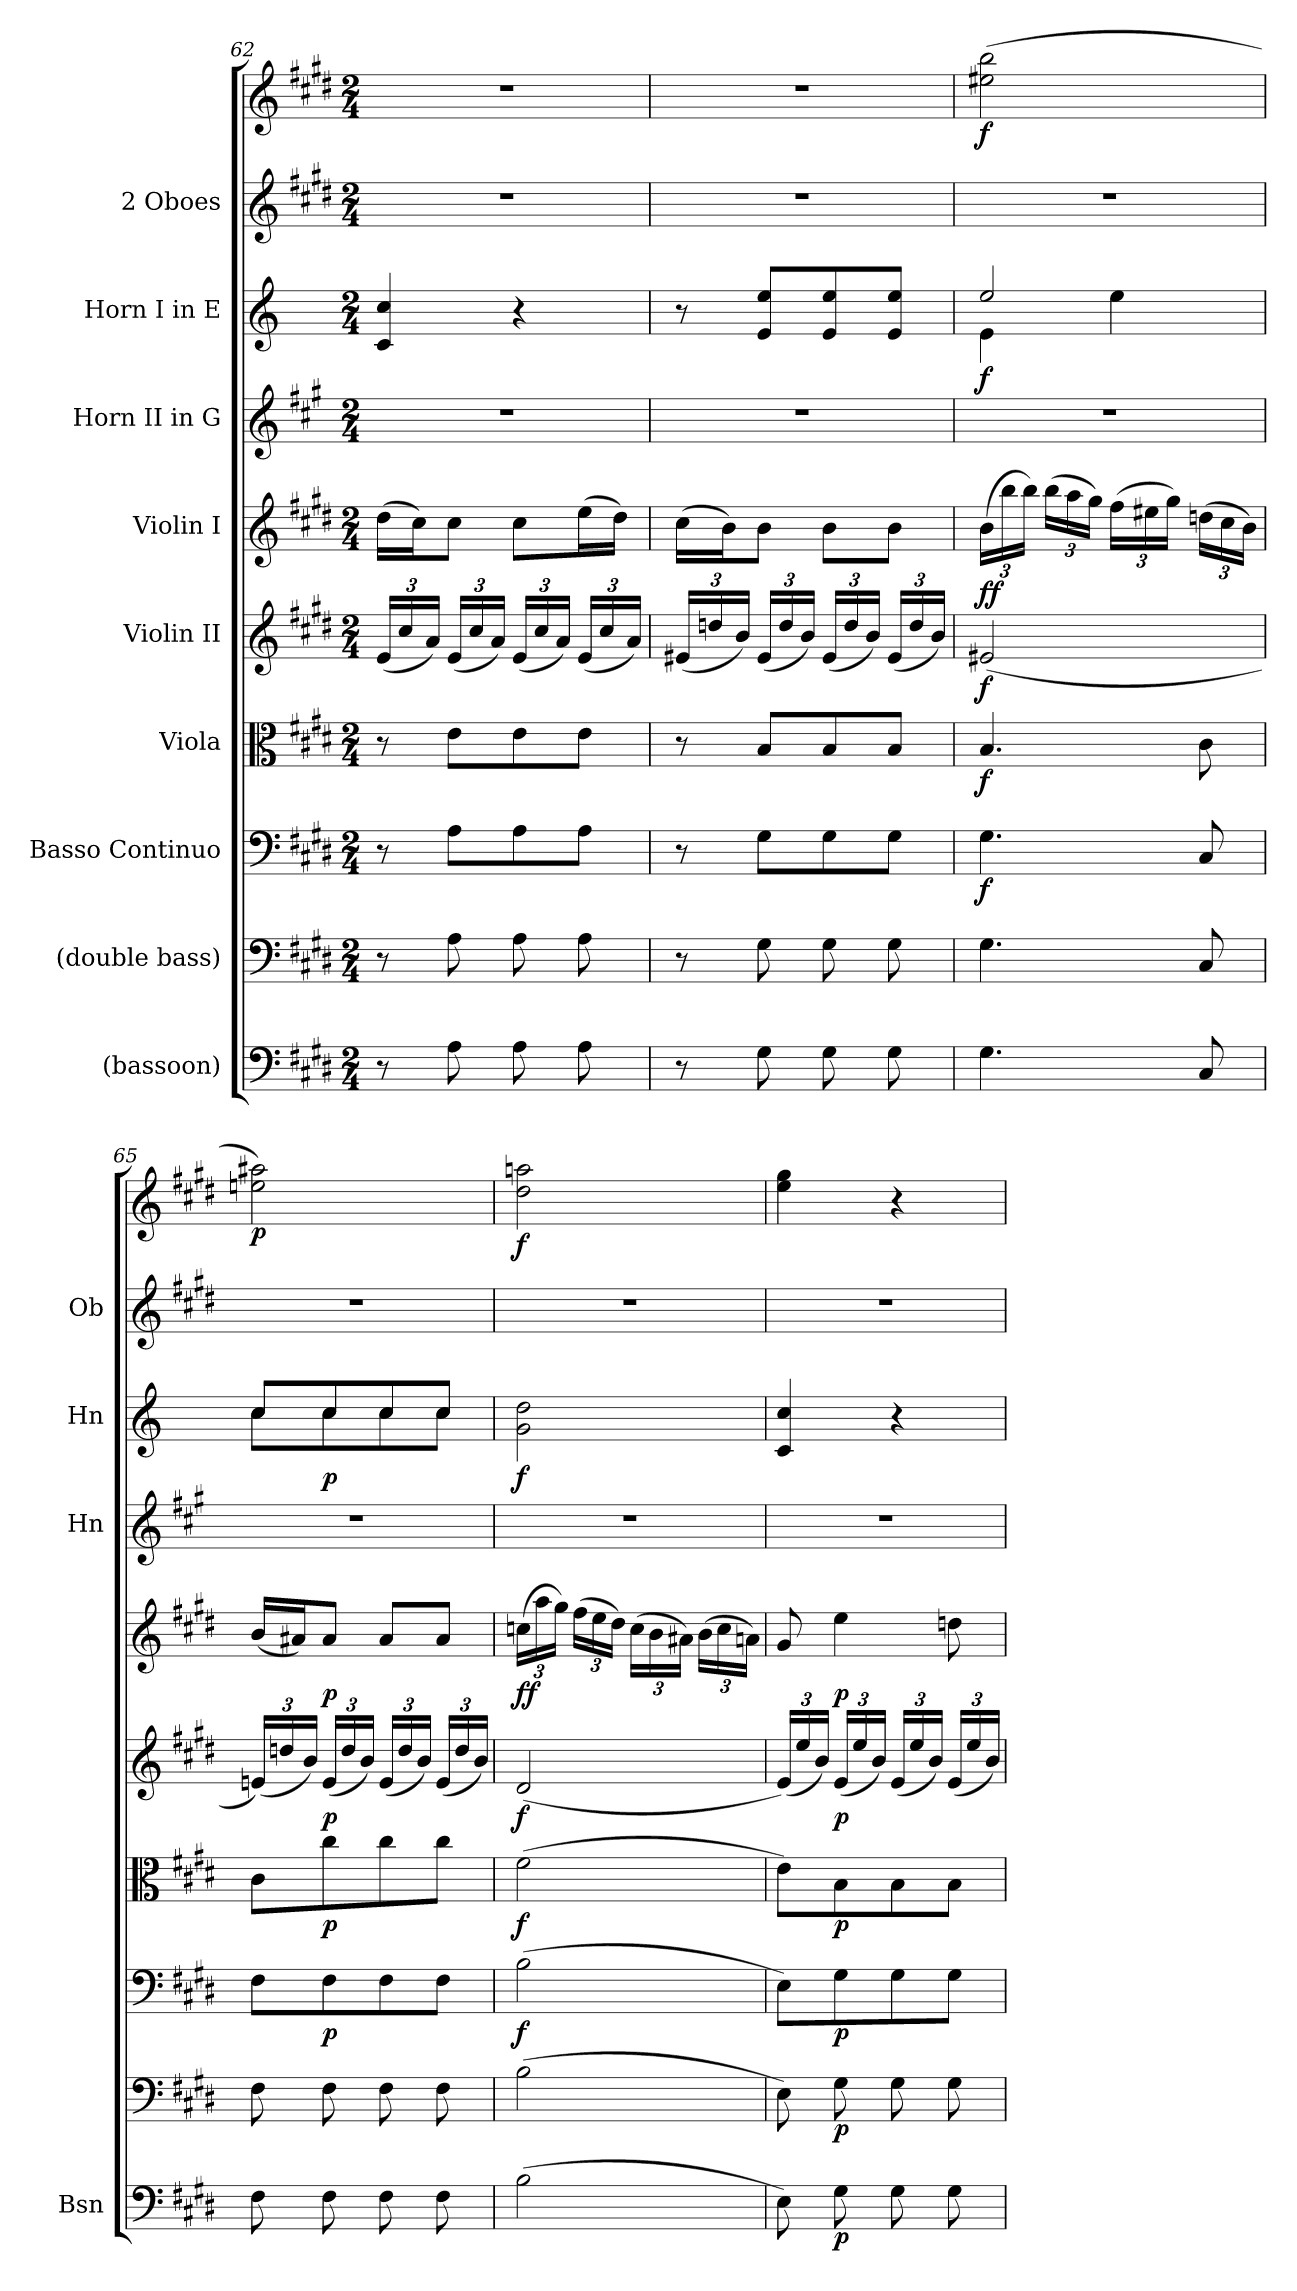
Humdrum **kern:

**kern	**dynam	**kern	**dynam	**kern	**dynam	**kern	**dynam	**kern	**dynam	**kern	**dynam	**kern	**kern	**dynam	**kern	**kern	**dynam
*part9	*part9	*part8	*part8	*part7	*part7	*part6	*part6	*part5	*part5	*part4	*part4	*part3	*part2	*part2	*part1	*part1	*part1
*staff10	*staff10	*staff9	*staff9	*staff8	*staff8	*staff7	*staff7	*staff6	*staff6	*staff5	*staff5	*staff4	*staff3	*staff3	*staff2	*staff1	*staff1/2
*I"(bassoon)	*	*I"(double bass)	*	*I"Basso Continuo	*	*I"Viola	*	*I"Violin II	*	*I"Violin I	*	*I"Horn II in G	*I"Horn I in E	*	*I"2 Oboes	*	*
*I'Bsn	*	*	*	*	*	*	*	*	*	*	*	*I'Hn	*I'Hn	*	*I'Ob	*	*
!!LO:PB:g=z
*clefF4	*	*clefF4	*	*clefF4	*	*clefC3	*	*clefG2	*	*clefG2	*	*clefG2	*clefG2	*	*clefG2	*clefG2	*
*	*	*ITrd7c12	*	*	*	*	*	*	*	*	*	*ITrd3c5	*ITrd5c8	*	*	*	*
*k[f#c#g#d#]	*	*k[f#c#g#d#]	*	*k[f#c#g#d#]	*	*k[f#c#g#d#]	*	*k[f#c#g#d#]	*	*k[f#c#g#d#]	*	*k[f#c#g#d#]	*k[f#c#g#d#]	*	*k[f#c#g#d#]	*k[f#c#g#d#]	*
*M2/4	*	*M2/4	*	*M2/4	*	*M2/4	*	*M2/4	*	*M2/4	*	*M2/4	*M2/4	*	*M2/4	*M2/4	*
*	*	*	*	*	*	*	*	*Xbrackettup	*	*	*	*	*	*	*	*	*
=62	=62	=62	=62	=62	=62	=62	=62	=62	=62	=62	=62	=62	=62	=62	=62	=62	=62
8r	.	8r	.	8r	.	8r	.	(<24e/LL	.	(>16dd#\LL	.	2r	4E/ 4e/	.	2r	2r	.
.	.	.	.	.	.	.	.	24cc#/	.	.	.	.	.	.	.	.	.
.	.	.	.	.	.	.	.	.	.	16cc#\J)	.	.	.	.	.	.	.
.	.	.	.	.	.	.	.	24a/JJ)	.	.	.	.	.	.	.	.	.
8A\	.	8AA\	.	8A\L	.	8e\L	.	(<24e/LL	.	8cc#\J	.	.	.	.	.	.	.
.	.	.	.	.	.	.	.	24cc#/	.	.	.	.	.	.	.	.	.
.	.	.	.	.	.	.	.	24a/JJ)	.	.	.	.	.	.	.	.	.
8A\	.	8AA\	.	8A\	.	8e\	.	(<24e/LL	.	8cc#\L	.	.	4r	.	.	.	.
.	.	.	.	.	.	.	.	24cc#/	.	.	.	.	.	.	.	.	.
.	.	.	.	.	.	.	.	24a/JJ)	.	.	.	.	.	.	.	.	.
8A\	.	8AA\	.	8A\J	.	8e\J	.	(<24e/LL	.	(>16ee\L	.	.	.	.	.	.	.
.	.	.	.	.	.	.	.	24cc#/	.	.	.	.	.	.	.	.	.
.	.	.	.	.	.	.	.	.	.	16dd#\JJ)	.	.	.	.	.	.	.
.	.	.	.	.	.	.	.	24a/JJ)	.	.	.	.	.	.	.	.	.
=63	=63	=63	=63	=63	=63	=63	=63	=63	=63	=63	=63	=63	=63	=63	=63	=63	=63
8r	.	8r	.	8r	.	8r	.	(<24e#X/LL	.	(>16cc#\LL	.	2r	8r	.	2r	2r	.
.	.	.	.	.	.	.	.	24ddn/	.	.	.	.	.	.	.	.	.
.	.	.	.	.	.	.	.	.	.	16b\J)	.	.	.	.	.	.	.
.	.	.	.	.	.	.	.	24b/JJ)	.	.	.	.	.	.	.	.	.
8G#\	.	8GG#\	.	8G#\L	.	8B/L	.	(<24e#/LL	.	8b\J	.	.	8G#/ 8g#/L	.	.	.	.
.	.	.	.	.	.	.	.	24dd/	.	.	.	.	.	.	.	.	.
.	.	.	.	.	.	.	.	24b/JJ)	.	.	.	.	.	.	.	.	.
8G#\	.	8GG#\	.	8G#\	.	8B/	.	(<24e#/LL	.	8b\L	.	.	8G#/ 8g#/	.	.	.	.
.	.	.	.	.	.	.	.	24dd/	.	.	.	.	.	.	.	.	.
.	.	.	.	.	.	.	.	24b/JJ)	.	.	.	.	.	.	.	.	.
8G#\	.	8GG#\	.	8G#\J	.	8B/J	.	(<24e#/LL	.	8b\J	.	.	8G#/ 8g#/J	.	.	.	.
.	.	.	.	.	.	.	.	24dd/	.	.	.	.	.	.	.	.	.
.	.	.	.	.	.	.	.	24b/JJ)	.	.	.	.	.	.	.	.	.
=64	=64	=64	=64	=64	=64	=64	=64	=64	=64	=64	=64	=64	=64	=64	=64	=64	=64
*	*	*	*	*	*	*	*	*	*	*Xbrackettup	*	*	*	*	*	*	*
*	*	*	*	*	*	*	*	*	*	*	*	*	*^	*	*	*	*
!	!	!	!	!	!LO:DY:b	!	!LO:DY:b	!	!LO:DY:b	!	!LO:DY:b	!	!	!	!LO:DY:b	!	!	!LO:DY:b
4.G#\	.	4.GG#\	.	4.G#\	f	4.B/	f	(<2e#X/	f	(>24b\LL	ff	2r	2g#/	4G#\	f	2r	(>2ee#X\ 2bb\	f
.	.	.	.	.	.	.	.	.	.	24bb\	.	.	.	.	.	.	.	.
.	.	.	.	.	.	.	.	.	.	24bb\JJ)	.	.	.	.	.	.	.	.
.	.	.	.	.	.	.	.	.	.	(>24bb\LL	.	.	.	.	.	.	.	.
.	.	.	.	.	.	.	.	.	.	24aa\	.	.	.	.	.	.	.	.
.	.	.	.	.	.	.	.	.	.	24gg#\JJ)	.	.	.	.	.	.	.	.
.	.	.	.	.	.	.	.	.	.	(>24ff#\LL	.	.	.	4g#\	.	.	.	.
.	.	.	.	.	.	.	.	.	.	24ee#X\	.	.	.	.	.	.	.	.
.	.	.	.	.	.	.	.	.	.	24gg#\JJ)	.	.	.	.	.	.	.	.
8C#/	.	8CC#/	.	8C#/	.	8c#\	.	.	.	(>24ddn\LL	.	.	.	.	.	.	.	.
.	.	.	.	.	.	.	.	.	.	24cc#\	.	.	.	.	.	.	.	.
.	.	.	.	.	.	.	.	.	.	24b\JJ)	.	.	.	.	.	.	.	.
=65	=65	=65	=65	=65	=65	=65	=65	=65	=65	=65	=65	=65	=65	=65	=65	=65	=65	=65
!	!	!	!	!	!	!	!	!	!	!	!	!	!	!	!	!	!	!LO:DY:b
8F#\	.	8FF#\	.	8F#\L	.	8c#\L	.	(<24en/LL)	.	(<16b/LL	.	2r	8e/L	8e\L	.	2r	2een\ 2aa#X\)	p
.	.	.	.	.	.	.	.	24ddn/	.	.	.	.	.	.	.	.	.	.
.	.	.	.	.	.	.	.	.	.	16a#X/J)	.	.	.	.	.	.	.	.
.	.	.	.	.	.	.	.	24b/JJ)	.	.	.	.	.	.	.	.	.	.
!	!	!	!	!	!LO:DY:b	!	!LO:DY:b	!	!LO:DY:b	!	!LO:DY:b	!	!	!	!LO:DY:b	!	!	!
8F#\	.	8FF#\	.	8F#\	p	8cc#\	p	(<24e/LL	p	8a#/J	p	.	8e/	8e\	p	.	.	.
.	.	.	.	.	.	.	.	24dd/	.	.	.	.	.	.	.	.	.	.
.	.	.	.	.	.	.	.	24b/JJ)	.	.	.	.	.	.	.	.	.	.
8F#\	.	8FF#\	.	8F#\	.	8cc#\	.	(<24e/LL	.	8a#/L	.	.	8e/	8e\	.	.	.	.
.	.	.	.	.	.	.	.	24dd/	.	.	.	.	.	.	.	.	.	.
.	.	.	.	.	.	.	.	24b/JJ)	.	.	.	.	.	.	.	.	.	.
8F#\	.	8FF#\	.	8F#\J	.	8cc#\J	.	(<24e/LL	.	8a#/J	.	.	8e/J	8e\J	.	.	.	.
.	.	.	.	.	.	.	.	24dd/	.	.	.	.	.	.	.	.	.	.
.	.	.	.	.	.	.	.	24b/JJ)	.	.	.	.	.	.	.	.	.	.
*	*	*	*	*	*	*	*	*	*	*	*	*	*v	*v	*	*	*	*
!!LO:LB:g=z
=66	=66	=66	=66	=66	=66	=66	=66	=66	=66	=66	=66	=66	=66	=66	=66	=66	=66
!	!	!	!	!	!LO:DY:b	!	!LO:DY:b	!	!LO:DY:b	!	!LO:DY:b	!	!	!LO:DY:b	!	!	!LO:DY:b
(>2B\	.	(>2BB\	.	(>2B\	f	(>2f#\	f	(<2d#/	f	(>24ccn\LL	ff	2r	2B\ 2f#\	f	2r	2dd#\ 2aan\	f
.	.	.	.	.	.	.	.	.	.	24aa\	.	.	.	.	.	.	.
.	.	.	.	.	.	.	.	.	.	24gg#\JJ)	.	.	.	.	.	.	.
.	.	.	.	.	.	.	.	.	.	(>24ff#\LL	.	.	.	.	.	.	.
.	.	.	.	.	.	.	.	.	.	24ee\	.	.	.	.	.	.	.
.	.	.	.	.	.	.	.	.	.	24dd#\JJ)	.	.	.	.	.	.	.
.	.	.	.	.	.	.	.	.	.	(>24cc\LL	.	.	.	.	.	.	.
.	.	.	.	.	.	.	.	.	.	24b\	.	.	.	.	.	.	.
.	.	.	.	.	.	.	.	.	.	24a#X\JJ)	.	.	.	.	.	.	.
.	.	.	.	.	.	.	.	.	.	(>24b\LL	.	.	.	.	.	.	.
.	.	.	.	.	.	.	.	.	.	24cc\	.	.	.	.	.	.	.
.	.	.	.	.	.	.	.	.	.	24an\JJ)	.	.	.	.	.	.	.
=67	=67	=67	=67	=67	=67	=67	=67	=67	=67	=67	=67	=67	=67	=67	=67	=67	=67
8E\)	.	8EE\)	.	8E\L)	.	8e\L)	.	(<24e/LL)	.	8g#/	.	2r	4E/ 4e/	.	2r	4ee\ 4gg#\	.
.	.	.	.	.	.	.	.	24ee/	.	.	.	.	.	.	.	.	.
.	.	.	.	.	.	.	.	24b/JJ)	.	.	.	.	.	.	.	.	.
!	!LO:DY:b	!	!LO:DY:b	!	!LO:DY:b	!	!LO:DY:b	!	!LO:DY:b	!	!LO:DY:b	!	!	!	!	!	!
8G#\	p	8GG#\	p	8G#\	p	8B\	p	(<24e/LL	p	4ee\	p	.	.	.	.	.	.
.	.	.	.	.	.	.	.	24ee/	.	.	.	.	.	.	.	.	.
.	.	.	.	.	.	.	.	24b/JJ)	.	.	.	.	.	.	.	.	.
8G#\	.	8GG#\	.	8G#\	.	8B\	.	(<24e/LL	.	.	.	.	4r	.	.	4r	.
.	.	.	.	.	.	.	.	24ee/	.	.	.	.	.	.	.	.	.
.	.	.	.	.	.	.	.	24b/JJ)	.	.	.	.	.	.	.	.	.
8G#\	.	8GG#\	.	8G#\J	.	8B\J	.	(<24e/LL	.	8ddn\	.	.	.	.	.	.	.
.	.	.	.	.	.	.	.	24ee/	.	.	.	.	.	.	.	.	.
.	.	.	.	.	.	.	.	24b/JJ)	.	.	.	.	.	.	.	.	.
=	=	=	=	=	=	=	=	=	=	=	=	=	=	=	=	=	=
*-	*-	*-	*-	*-	*-	*-	*-	*-	*-	*-	*-	*-	*-	*-	*-	*-	*-
